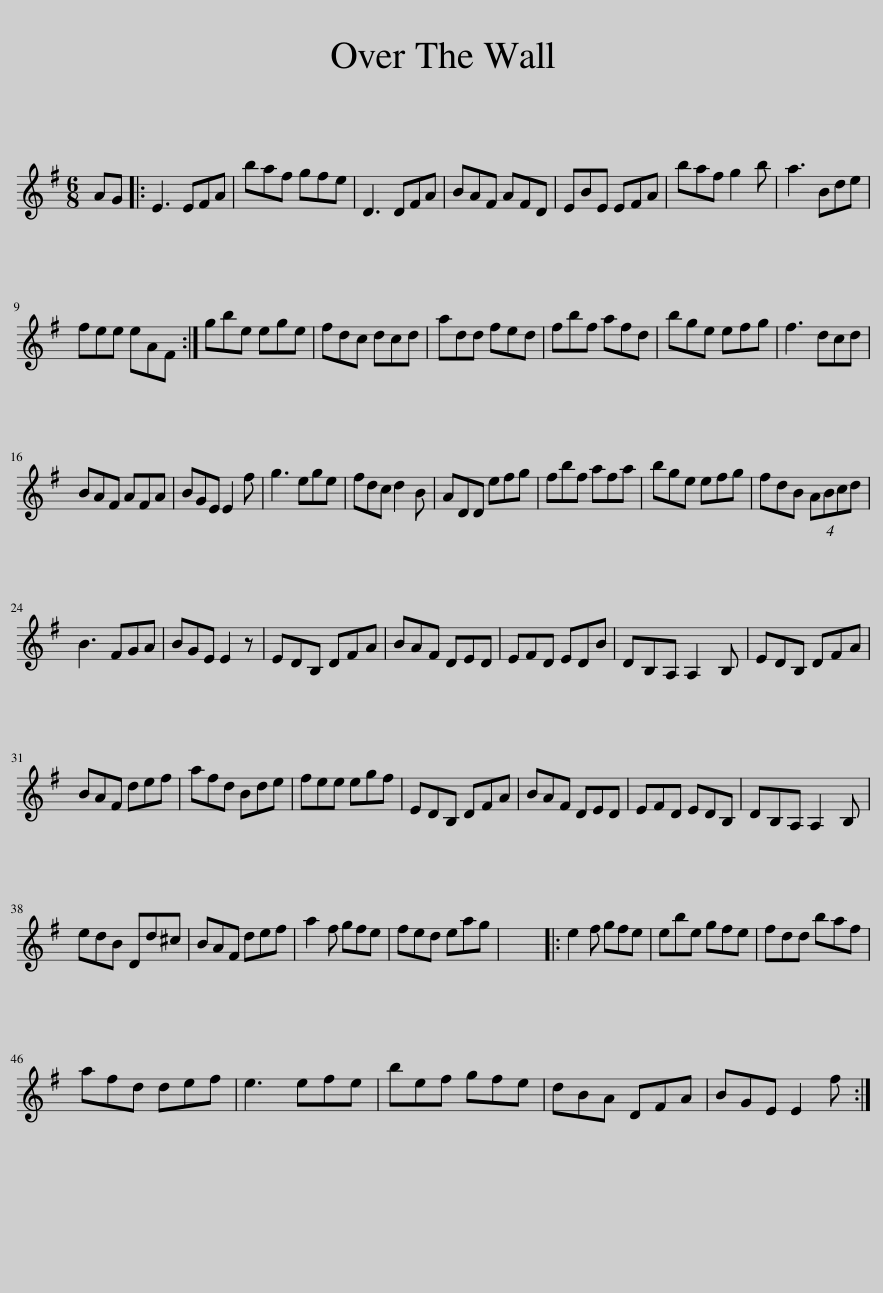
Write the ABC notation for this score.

X:1
L:1/8
M:6/8
I:linebreak $
K:G
V:1 treble
V:1
 AG |: E3 EFA | baf gfe | D3 DFA | BAF AFD | %5
 EBE EFA | baf g2 b | a3 Bde |$ fee eAF :| gbe ege | %10
 fdc dcd | add fed | fbf afd | bge efg | f3 dcd |$ %15
 BAF AFA | BGE E2 f | g3 ege | fdc d2 B | ADD efg | %20
 fbf afa | bge efg | fdB (4:3:4ABcd |$ B3 FGA | BGE E2 z | %25
 EDB, DFA | BAF DED | EFD EDB | DB,A, A,2 B, | EDB, DFA |$ %30
 BAF def | afd Bde | fee egf | EDB, DFA | BAF DED | %35
 EFD EDB, | DB,A, A,2 B, |$ edB Dd^c | BAF def | a2 f gfe | %40
 fed eag | x6 |: e2 f gfe | ebe gfe | fdd baf |$ %45
 afd def | e3 efe | bef gfe | dBA DFA | BGE E2 f :| %50
